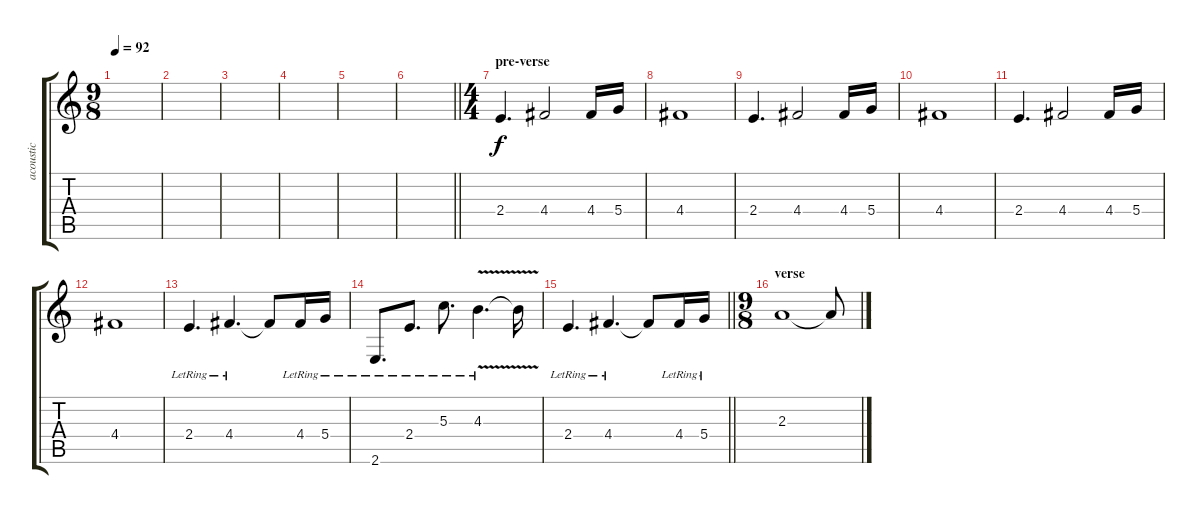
\track ("acoustic" "acoustic") {instrument acousticguitarsteel}
\staff {score tabs}
\tuning (E4 B3 G3 D3 A2 D2) {hide}
\ts (9 8)
\tempo 92
\clef g2
\ks c
|
|
|
|
|
\barLineRight lightlight
|
\ts (4 4)
\section ("" "pre-verse")
2.4.4{d volume 12} 4.4.2 4.4.16 5.4.16 |
4.4.1 |
2.4.4{d volume 12} 4.4.2 4.4.16 5.4.16 |
4.4.1 |
2.4.4{d volume 12} 4.4.2 4.4.16 5.4.16 |
4.4.1 |
2.4{lr}.4{d} 4.4{lr}.4{d} 4.4{t}.8 4.4{lr}.16 5.4{lr}.16 |
2.6{lr}.8{d} 2.4{lr}.8{d} 5.3{lr}.8{d} 4.3{v lr}.4{d} 4.3{t}.16 |
\barLineRight lightlight
2.4{lr}.4{d} 4.4{lr}.4{d} 4.4{t}.8 4.4{lr}.16 5.4{lr}.16 |
\ts (9 8)
\section ("" "verse")
2.3.1 2.3{t}.8
